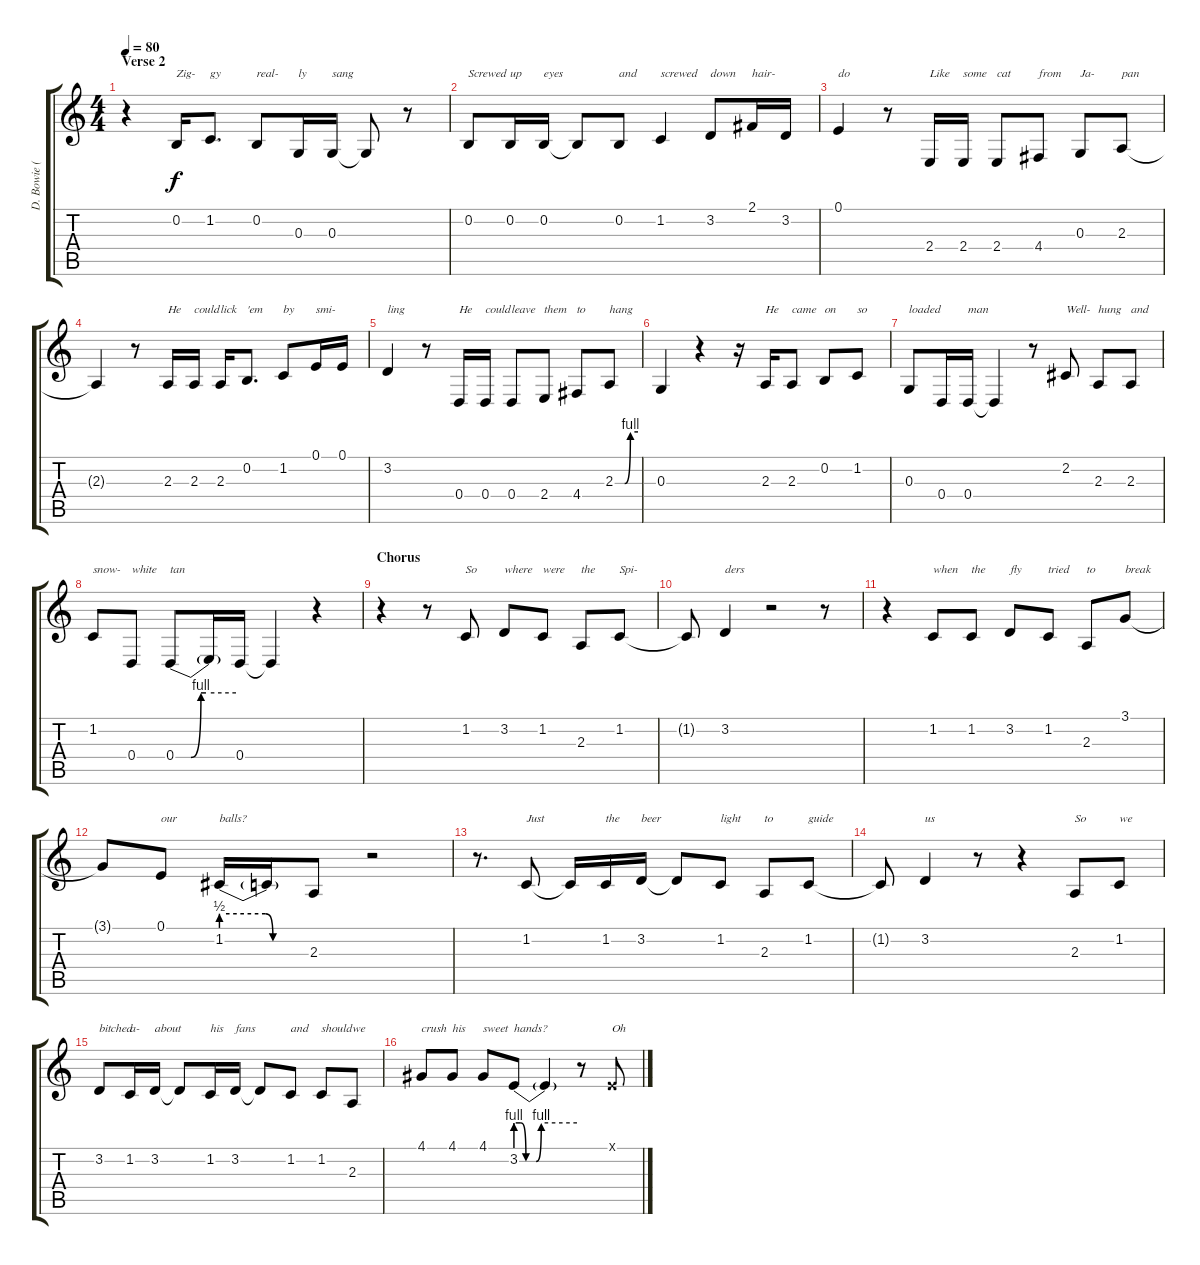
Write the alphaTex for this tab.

\track ("D. Bowie (Vocals)" "D. Bowie (") {instrument clarinet}
\staff {score tabs}
\tuning (E4 B3 G3 D3 A2 E2) {hide}
\ts (4 4)
\section ("" "Verse 2")
\tempo 80
\clef g2
\ks c
r.4{dy f} 0.2.16{txt "Zig-"} 1.2.8{d txt "gy"} 0.2.8{txt "real-"} 0.3.16{txt "ly"} 0.3.16{txt "sang"} 0.3{t}.8 r.8 |
0.2.8{txt "Screwed"} 0.2.16{txt "up"} 0.2.16{txt "eyes"} 0.2{t}.8 0.2.8{txt "and"} 1.2.4{txt "screwed"} 3.2.8{txt "down"} 2.1.16{txt "hair-"} 3.2.16 |
0.1.4{txt "do"} r.8 2.4.16{txt "Like"} 2.4.16{txt "some"} 2.4.8{txt "cat"} 4.4.8{txt "from"} 0.3.8{txt "Ja-"} 2.3.8{txt "pan"} |
2.3{t}.4 r.8 2.3.16{txt "He"} 2.3.16{txt "could"} 2.3.16{txt "lick"} 0.2.8{d txt "'em"} 1.2.8{txt "by"} 0.1.16{txt "smi-"} 0.1.16 |
3.2.4{txt "ling"} r.8 0.4.16{txt "He"} 0.4.16{txt "could"} 0.4.8{txt "leave"} 2.4.8{txt "them"} 4.4.8{txt "to"} 2.3{be (custom 0 0 15 0 25 0 40 4 60 4)}.8{txt "hang"} |
0.3.4 r.4 r.16 2.3.16{txt "He"} 2.3.8{txt "came"} 0.2.8{txt "on"} 1.2.8{txt "so"} |
0.3.8{txt "loaded"} 0.4.16 0.4.16{txt "man"} 0.4{t}.4 r.8 2.2.8{txt "Well-"} 2.3.8{txt "hung"} 2.3.8{txt "and"} |
1.2.8{txt "snow-"} 0.4.8{txt "white"} 0.4{be (custom 0 0 10 0 15 0 25 4 30 4 60 4)}.8{txt "tan"} 0.4{t}.16 0.4.16 0.4{t}.4 r.4 |
\section ("" "Chorus")
r.4 r.8 1.2.8{txt "So"} 3.2.8{txt "where"} 1.2.8{txt "were"} 2.3.8{txt "the"} 1.2.8{txt "Spi-"} |
1.2{t}.8 3.2.4{txt "ders"} r.2 r.8 |
r.4 1.2.8{txt "when"} 1.2.8{txt "the"} 3.2.8{txt "fly"} 1.2.8{txt "tried"} 2.3.8{txt "to"} 3.1.8{txt "break"} |
3.1{t}.8 0.1.8{txt "our"} 1.2{be (custom 0 2 30 2 35 0 60 0)}.16{txt "balls?"} 1.2{t}.16 2.3.8 r.2 |
r.8{d} 1.2.8{txt "Just"} 1.2{t}.16 1.2.16{txt "the"} 3.2.16{txt "beer"} 3.2{t}.8 1.2.8{txt "light"} 2.3.8{txt "to"} 1.2.8{txt "guide"} |
1.2{t}.8 3.2.4{txt "us"} r.8 r.4 2.3.8{txt "So"} 1.2.8{txt "we"} |
3.2.8{txt "bitched"} 1.2.16{txt "a-"} 3.2.16{txt "about"} 3.2{t}.8 1.2.16{txt "his"} 3.2.16{txt "fans"} 3.2{t}.8 1.2.8{txt "and"} 1.2.8{txt "should"} 2.3.8{txt "we"} |
4.1.8{txt "crush"} 4.1.8{txt "his"} 4.1.8{txt "sweet"} 3.2{be (custom 0 4 5 4 10 0 20 0 25 4 60 4)}.8{txt "hands?"} 3.2{t}.4 r.8 0.1{x}.8{txt "Oh"}
